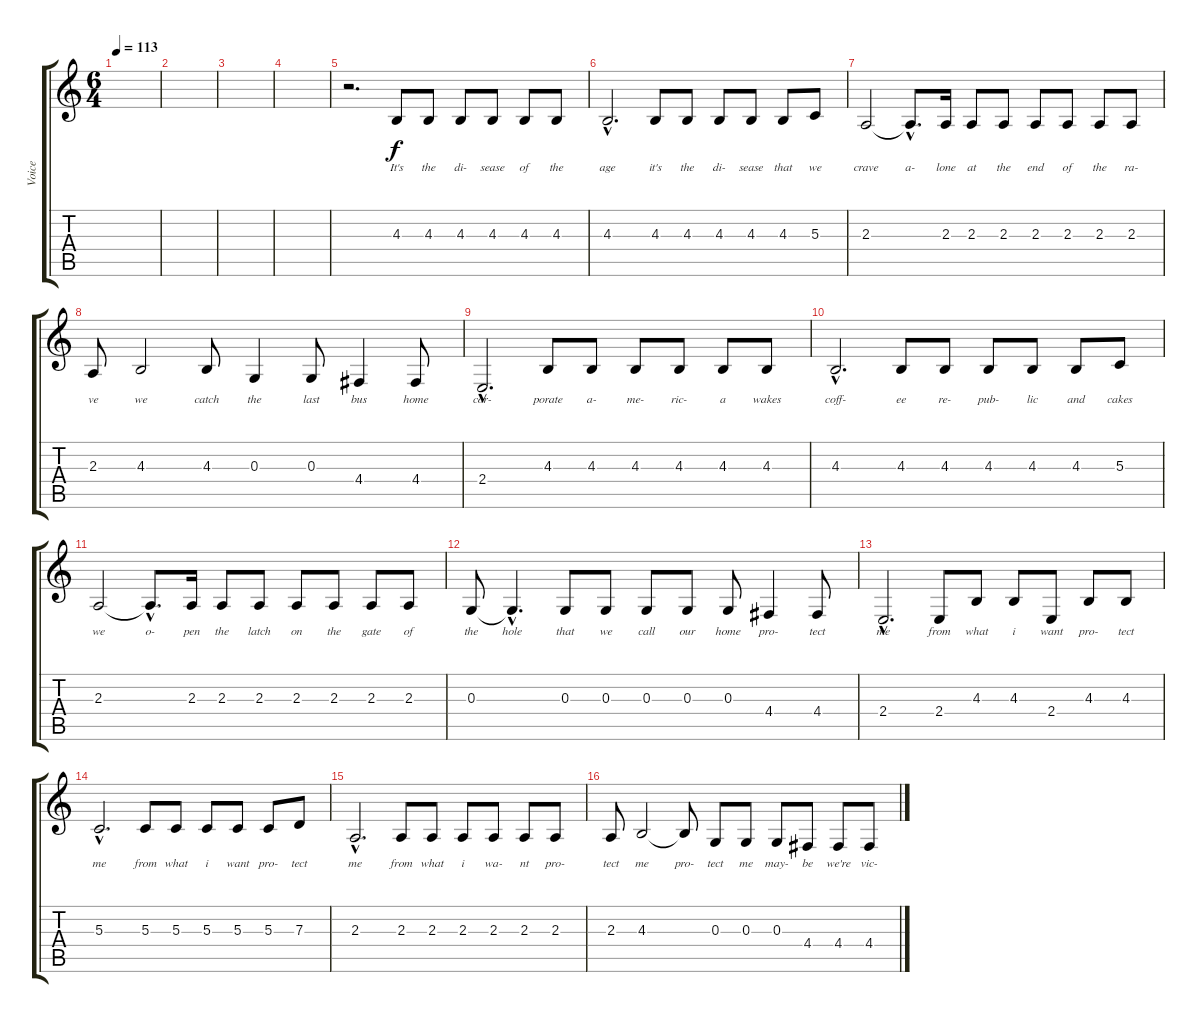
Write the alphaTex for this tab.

\track ("Voice" "Voice") {instrument lead6voice}
\staff {score tabs}
\tuning (E4 B3 G3 D3 A2 E2) {hide}
\ts (6 4)
\tempo 113
\clef g2
\ks c
|
|
|
|
r.2{d} 4.3.8{lyrics (0 "It's") lyrics (1 "") lyrics (2 "") lyrics (3 "") lyrics (4 "")} 4.3.8{lyrics (0 "the") lyrics (1 "") lyrics (2 "") lyrics (3 "") lyrics (4 "")} 4.3.8{lyrics (0 "di-") lyrics (1 "") lyrics (2 "") lyrics (3 "") lyrics (4 "")} 4.3.8{lyrics (0 "sease") lyrics (1 "") lyrics (2 "") lyrics (3 "") lyrics (4 "")} 4.3.8{lyrics (0 "of") lyrics (1 "") lyrics (2 "") lyrics (3 "") lyrics (4 "")} 4.3.8{lyrics (0 "the") lyrics (1 "") lyrics (2 "") lyrics (3 "") lyrics (4 "")} |
4.3{hac}.2{d lyrics (0 "age") lyrics (1 "") lyrics (2 "") lyrics (3 "") lyrics (4 "")} 4.3.8{lyrics (0 "it's") lyrics (1 "") lyrics (2 "") lyrics (3 "") lyrics (4 "")} 4.3.8{lyrics (0 "the") lyrics (1 "") lyrics (2 "") lyrics (3 "") lyrics (4 "")} 4.3.8{lyrics (0 "di-") lyrics (1 "") lyrics (2 "") lyrics (3 "") lyrics (4 "")} 4.3.8{lyrics (0 "sease") lyrics (1 "") lyrics (2 "") lyrics (3 "") lyrics (4 "")} 4.3.8{lyrics (0 "that") lyrics (1 "") lyrics (2 "") lyrics (3 "") lyrics (4 "")} 5.3.8{lyrics (0 "we") lyrics (1 "") lyrics (2 "") lyrics (3 "") lyrics (4 "")} |
2.3.2{lyrics (0 "crave") lyrics (1 "") lyrics (2 "") lyrics (3 "") lyrics (4 "")} 2.3{hac t}.8{d lyrics (0 "a-") lyrics (1 "") lyrics (2 "") lyrics (3 "") lyrics (4 "")} 2.3.16{lyrics (0 "lone") lyrics (1 "") lyrics (2 "") lyrics (3 "") lyrics (4 "")} 2.3.8{lyrics (0 "at") lyrics (1 "") lyrics (2 "") lyrics (3 "") lyrics (4 "")} 2.3.8{lyrics (0 "the") lyrics (1 "") lyrics (2 "") lyrics (3 "") lyrics (4 "")} 2.3.8{lyrics (0 "end") lyrics (1 "") lyrics (2 "") lyrics (3 "") lyrics (4 "")} 2.3.8{lyrics (0 "of") lyrics (1 "") lyrics (2 "") lyrics (3 "") lyrics (4 "")} 2.3.8{lyrics (0 "the") lyrics (1 "") lyrics (2 "") lyrics (3 "") lyrics (4 "")} 2.3.8{lyrics (0 "ra-") lyrics (1 "") lyrics (2 "") lyrics (3 "") lyrics (4 "")} |
2.3.8{lyrics (0 "ve") lyrics (1 "") lyrics (2 "") lyrics (3 "") lyrics (4 "")} 4.3.2{lyrics (0 "we") lyrics (1 "") lyrics (2 "") lyrics (3 "") lyrics (4 "")} 4.3.8{lyrics (0 "catch") lyrics (1 "") lyrics (2 "") lyrics (3 "") lyrics (4 "")} 0.3.4{lyrics (0 "the") lyrics (1 "") lyrics (2 "") lyrics (3 "") lyrics (4 "")} 0.3.8{lyrics (0 "last") lyrics (1 "") lyrics (2 "") lyrics (3 "") lyrics (4 "")} 4.4.4{lyrics (0 "bus") lyrics (1 "") lyrics (2 "") lyrics (3 "") lyrics (4 "")} 4.4.8{lyrics (0 "home") lyrics (1 "") lyrics (2 "") lyrics (3 "") lyrics (4 "")} |
2.4{hac}.2{d lyrics (0 "cor-") lyrics (1 "") lyrics (2 "") lyrics (3 "") lyrics (4 "")} 4.3.8{lyrics (0 "porate") lyrics (1 "") lyrics (2 "") lyrics (3 "") lyrics (4 "")} 4.3.8{lyrics (0 "a-") lyrics (1 "") lyrics (2 "") lyrics (3 "") lyrics (4 "")} 4.3.8{lyrics (0 "me-") lyrics (1 "") lyrics (2 "") lyrics (3 "") lyrics (4 "")} 4.3.8{lyrics (0 "ric-") lyrics (1 "") lyrics (2 "") lyrics (3 "") lyrics (4 "")} 4.3.8{lyrics (0 "a") lyrics (1 "") lyrics (2 "") lyrics (3 "") lyrics (4 "")} 4.3.8{lyrics (0 "wakes") lyrics (1 "") lyrics (2 "") lyrics (3 "") lyrics (4 "")} |
4.3{hac}.2{d lyrics (0 "coff-") lyrics (1 "") lyrics (2 "") lyrics (3 "") lyrics (4 "")} 4.3.8{lyrics (0 "ee") lyrics (1 "") lyrics (2 "") lyrics (3 "") lyrics (4 "")} 4.3.8{lyrics (0 "re-") lyrics (1 "") lyrics (2 "") lyrics (3 "") lyrics (4 "")} 4.3.8{lyrics (0 "pub-") lyrics (1 "") lyrics (2 "") lyrics (3 "") lyrics (4 "")} 4.3.8{lyrics (0 "lic") lyrics (1 "") lyrics (2 "") lyrics (3 "") lyrics (4 "")} 4.3.8{lyrics (0 "and") lyrics (1 "") lyrics (2 "") lyrics (3 "") lyrics (4 "")} 5.3.8{lyrics (0 "cakes") lyrics (1 "") lyrics (2 "") lyrics (3 "") lyrics (4 "")} |
2.3.2{lyrics (0 "we") lyrics (1 "") lyrics (2 "") lyrics (3 "") lyrics (4 "")} 2.3{hac t}.8{d lyrics (0 "o-") lyrics (1 "") lyrics (2 "") lyrics (3 "") lyrics (4 "")} 2.3.16{lyrics (0 "pen") lyrics (1 "") lyrics (2 "") lyrics (3 "") lyrics (4 "")} 2.3.8{lyrics (0 "the") lyrics (1 "") lyrics (2 "") lyrics (3 "") lyrics (4 "")} 2.3.8{lyrics (0 "latch") lyrics (1 "") lyrics (2 "") lyrics (3 "") lyrics (4 "")} 2.3.8{lyrics (0 "on") lyrics (1 "") lyrics (2 "") lyrics (3 "") lyrics (4 "")} 2.3.8{lyrics (0 "the") lyrics (1 "") lyrics (2 "") lyrics (3 "") lyrics (4 "")} 2.3.8{lyrics (0 "gate") lyrics (1 "") lyrics (2 "") lyrics (3 "") lyrics (4 "")} 2.3.8{lyrics (0 "of") lyrics (1 "") lyrics (2 "") lyrics (3 "") lyrics (4 "")} |
0.3.8{lyrics (0 "the") lyrics (1 "") lyrics (2 "") lyrics (3 "") lyrics (4 "")} 0.3{hac t}.4{d lyrics (0 "hole") lyrics (1 "") lyrics (2 "") lyrics (3 "") lyrics (4 "")} 0.3.8{lyrics (0 "that") lyrics (1 "") lyrics (2 "") lyrics (3 "") lyrics (4 "")} 0.3.8{lyrics (0 "we") lyrics (1 "") lyrics (2 "") lyrics (3 "") lyrics (4 "")} 0.3.8{lyrics (0 "call") lyrics (1 "") lyrics (2 "") lyrics (3 "") lyrics (4 "")} 0.3.8{lyrics (0 "our") lyrics (1 "") lyrics (2 "") lyrics (3 "") lyrics (4 "")} 0.3.8{lyrics (0 "home") lyrics (1 "") lyrics (2 "") lyrics (3 "") lyrics (4 "")} 4.4.4{lyrics (0 "pro-") lyrics (1 "") lyrics (2 "") lyrics (3 "") lyrics (4 "")} 4.4.8{lyrics (0 "tect") lyrics (1 "") lyrics (2 "") lyrics (3 "") lyrics (4 "")} |
2.4{hac}.2{d lyrics (0 "me") lyrics (1 "") lyrics (2 "") lyrics (3 "") lyrics (4 "")} 2.4.8{lyrics (0 "from") lyrics (1 "") lyrics (2 "") lyrics (3 "") lyrics (4 "")} 4.3.8{lyrics (0 "what") lyrics (1 "") lyrics (2 "") lyrics (3 "") lyrics (4 "")} 4.3.8{lyrics (0 "i") lyrics (1 "") lyrics (2 "") lyrics (3 "") lyrics (4 "")} 2.4.8{lyrics (0 "want") lyrics (1 "") lyrics (2 "") lyrics (3 "") lyrics (4 "")} 4.3.8{lyrics (0 "pro-") lyrics (1 "") lyrics (2 "") lyrics (3 "") lyrics (4 "")} 4.3.8{lyrics (0 "tect") lyrics (1 "") lyrics (2 "") lyrics (3 "") lyrics (4 "")} |
5.3{hac}.2{d lyrics (0 "me") lyrics (1 "") lyrics (2 "") lyrics (3 "") lyrics (4 "")} 5.3.8{lyrics (0 "from") lyrics (1 "") lyrics (2 "") lyrics (3 "") lyrics (4 "")} 5.3.8{lyrics (0 "what") lyrics (1 "") lyrics (2 "") lyrics (3 "") lyrics (4 "")} 5.3.8{lyrics (0 "i") lyrics (1 "") lyrics (2 "") lyrics (3 "") lyrics (4 "")} 5.3.8{lyrics (0 "want") lyrics (1 "") lyrics (2 "") lyrics (3 "") lyrics (4 "")} 5.3.8{lyrics (0 "pro-") lyrics (1 "") lyrics (2 "") lyrics (3 "") lyrics (4 "")} 7.3.8{lyrics (0 "tect") lyrics (1 "") lyrics (2 "") lyrics (3 "") lyrics (4 "")} |
2.3{hac}.2{d lyrics (0 "me") lyrics (1 "") lyrics (2 "") lyrics (3 "") lyrics (4 "")} 2.3.8{lyrics (0 "from") lyrics (1 "") lyrics (2 "") lyrics (3 "") lyrics (4 "")} 2.3.8{lyrics (0 "what") lyrics (1 "") lyrics (2 "") lyrics (3 "") lyrics (4 "")} 2.3.8{lyrics (0 "i") lyrics (1 "") lyrics (2 "") lyrics (3 "") lyrics (4 "")} 2.3.8{lyrics (0 "wa-") lyrics (1 "") lyrics (2 "") lyrics (3 "") lyrics (4 "")} 2.3.8{lyrics (0 "nt") lyrics (1 "") lyrics (2 "") lyrics (3 "") lyrics (4 "")} 2.3.8{lyrics (0 "pro-") lyrics (1 "") lyrics (2 "") lyrics (3 "") lyrics (4 "")} |
2.3.8{lyrics (0 "tect") lyrics (1 "") lyrics (2 "") lyrics (3 "") lyrics (4 "")} 4.3.2{lyrics (0 "me") lyrics (1 "") lyrics (2 "") lyrics (3 "") lyrics (4 "")} 4.3{t}.8{lyrics (0 "pro-") lyrics (1 "") lyrics (2 "") lyrics (3 "") lyrics (4 "")} 0.3.8{lyrics (0 "tect") lyrics (1 "") lyrics (2 "") lyrics (3 "") lyrics (4 "")} 0.3.8{lyrics (0 "me") lyrics (1 "") lyrics (2 "") lyrics (3 "") lyrics (4 "")} 0.3.8{lyrics (0 "may-") lyrics (1 "") lyrics (2 "") lyrics (3 "") lyrics (4 "")} 4.4.8{lyrics (0 "be") lyrics (1 "") lyrics (2 "") lyrics (3 "") lyrics (4 "")} 4.4.8{lyrics (0 "we're") lyrics (1 "") lyrics (2 "") lyrics (3 "") lyrics (4 "")} 4.4.8{lyrics (0 "vic-") lyrics (1 "") lyrics (2 "") lyrics (3 "") lyrics (4 "")}
